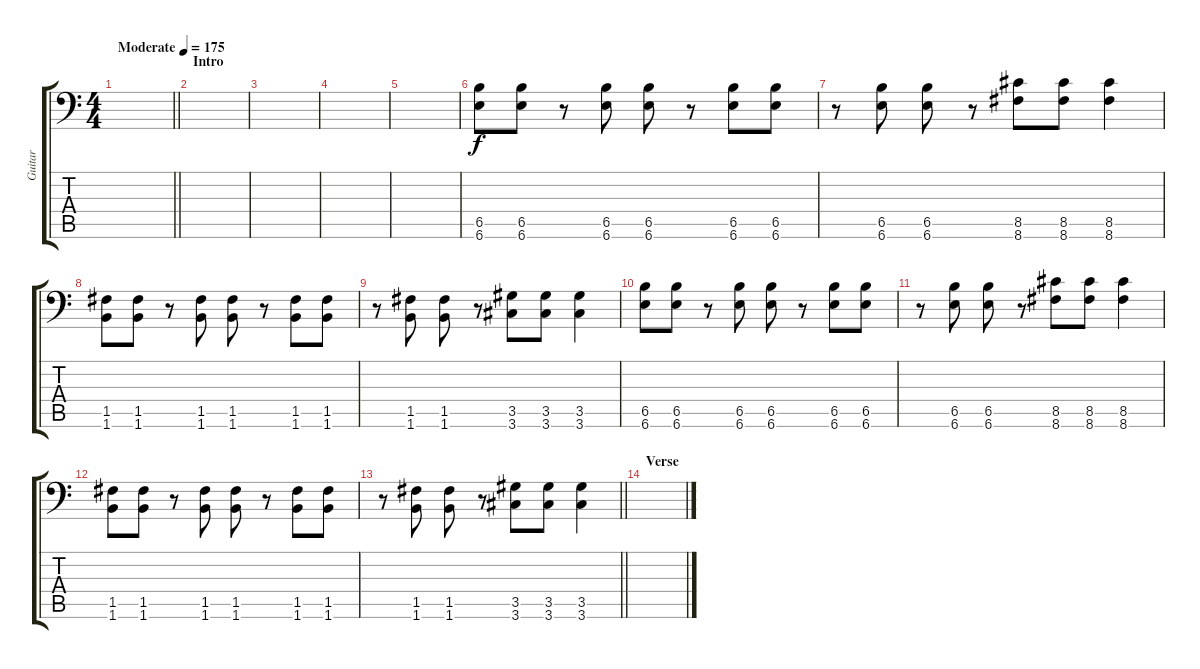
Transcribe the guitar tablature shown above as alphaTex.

\track ("Guitar" "Guitar") {instrument distortionguitar}
\staff {score tabs}
\tuning (C4 G3 Eb3 Bb2 F2 Bb1) {hide}
\ts (4 4)
\tempo (175 "Moderate")
\clef f4
\barLineRight lightlight
\ks c
|
\section ("" "Intro")
|
|
|
|
(6.5 6.6).8 (6.5 6.6).8 r.8 (6.5 6.6).8 (6.5 6.6).8 r.8 (6.5 6.6).8 (6.5 6.6).8 |
r.8 (6.5 6.6).8 (6.5 6.6).8 r.8 (8.5 8.6).8 (8.5 8.6).8 (8.5 8.6).4 |
(1.5 1.6).8 (1.5 1.6).8 r.8 (1.5 1.6).8 (1.5 1.6).8 r.8 (1.5 1.6).8 (1.5 1.6).8 |
r.8 (1.5 1.6).8 (1.5 1.6).8 r.8 (3.5 3.6).8 (3.5 3.6).8 (3.5 3.6).4 |
(6.5 6.6).8 (6.5 6.6).8 r.8 (6.5 6.6).8 (6.5 6.6).8 r.8 (6.5 6.6).8 (6.5 6.6).8 |
r.8 (6.5 6.6).8 (6.5 6.6).8 r.8 (8.5 8.6).8 (8.5 8.6).8 (8.5 8.6).4 |
(1.5 1.6).8 (1.5 1.6).8 r.8 (1.5 1.6).8 (1.5 1.6).8 r.8 (1.5 1.6).8 (1.5 1.6).8 |
\barLineRight lightlight
r.8 (1.5 1.6).8 (1.5 1.6).8 r.8 (3.5 3.6).8 (3.5 3.6).8 (3.5 3.6).4 |
\section ("" "Verse")
